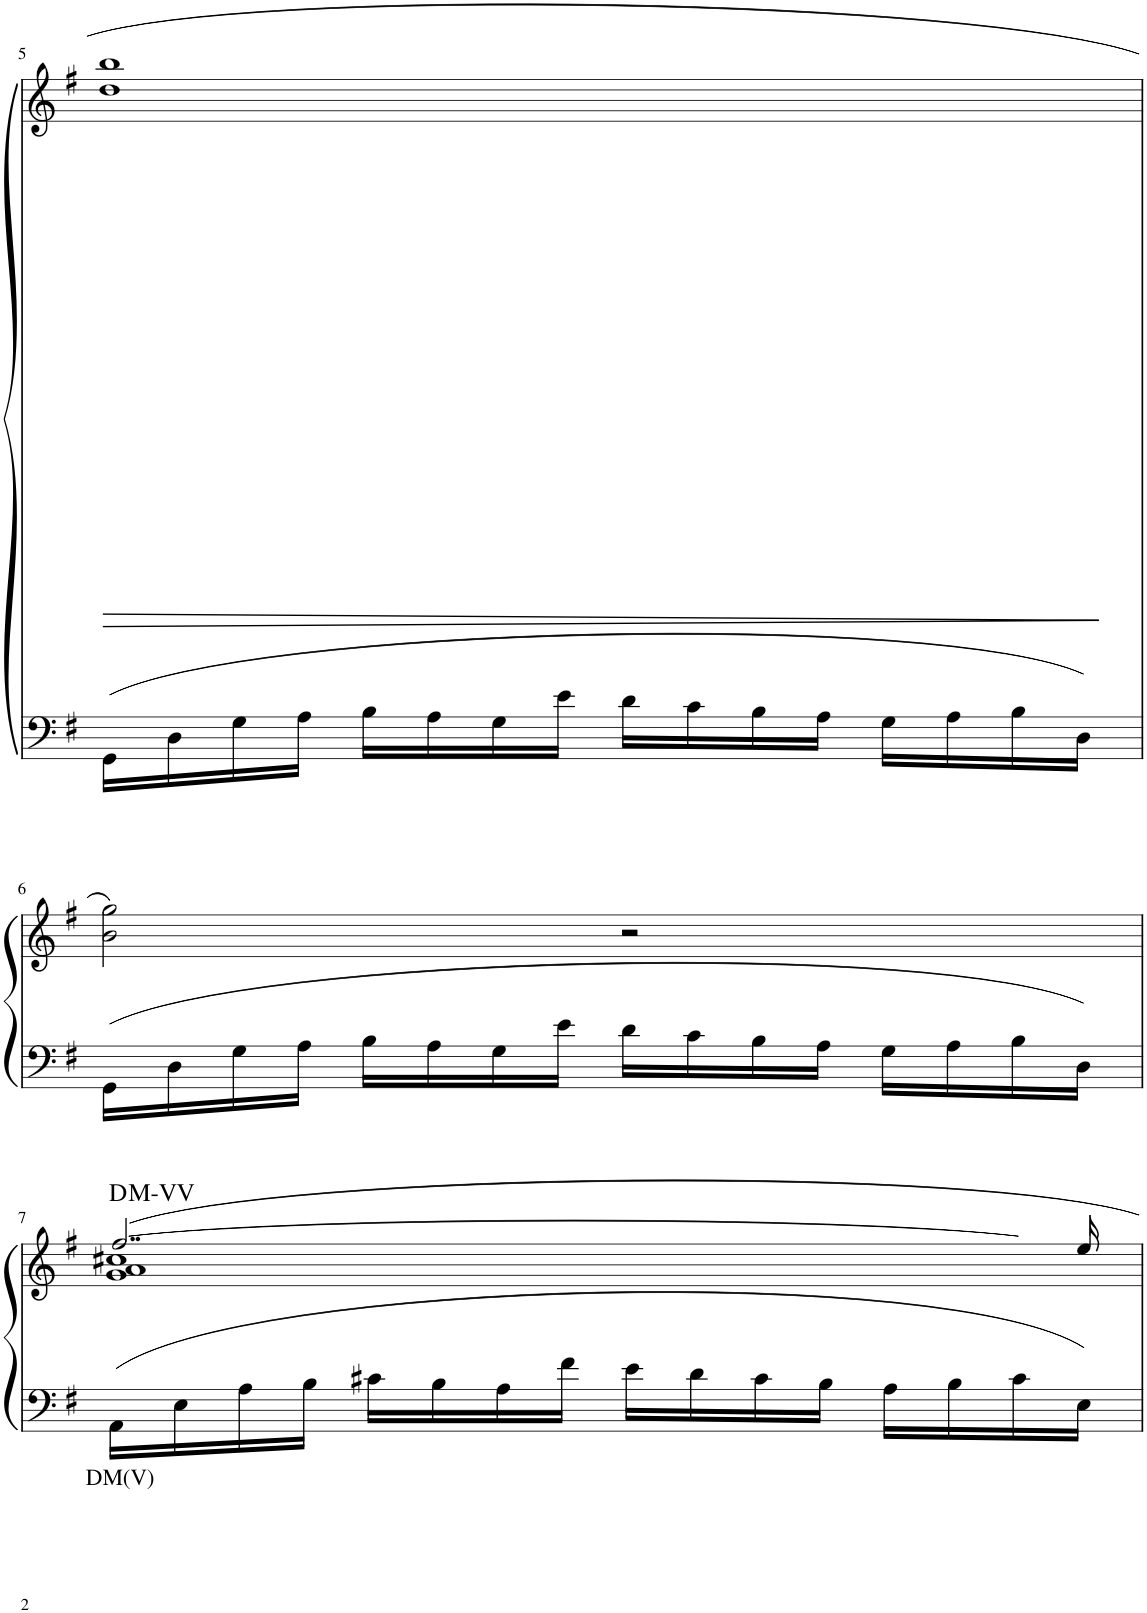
**kern	**text	**kern	**dynam	**harte
*part1	*part1	*part1	*part1	*part1
*staff2	*staff2	*staff1	*staff1/2	*
*I"Piano	*	*	*	*
*I'Pno	*	*	*	*
!!LO:PB:g=z
*clefF4	*	*clefG2	*	*
*k[f#]	*	*k[f#]	*	*
*M4/4	*	*M4/4	*	*
*met(c|)	*	*met(c|)	*	*
=5	=5	=5	=5	=5
!	!	!	!LO:HP:b	!
16GG\LL	.	1dd 1bb	>	.
16D\	.	.	.	.
16G\	.	.	.	.
16A\JJ	.	.	.	.
16B\LL	.	.	.	.
16A\	.	.	.	.
16G\	.	.	.	.
16e\JJ	.	.	.	.
16d\LL	.	.	.	.
16c\	.	.	.	.
16B\	.	.	.	.
16A\JJ	.	.	.	.
16G\LL	.	.	.	.
16A\	.	.	.	.
16B\	.	.	.	.
16D\JJ	.	.	.	.
.	.	.	]	.
!!LO:LB:g=z
=6	=6	=6	=6	=6
16GG\LL	.	2b\ 2gg\	.	.
16D\	.	.	.	.
16G\	.	.	.	.
16A\JJ	.	.	.	.
16B\LL	.	.	.	.
16A\	.	.	.	.
16G\	.	.	.	.
16e\JJ	.	.	.	.
16d\LL	.	2r	.	.
16c\	.	.	.	.
16B\	.	.	.	.
16A\JJ	.	.	.	.
16G\LL	.	.	.	.
16A\	.	.	.	.
16B\	.	.	.	.
16D\JJ	.	.	.	.
!!LO:LB:g=z
=7	=7	=7	=7	=7
!	!LO:LY:b	!	!	!LO:H:kt=M
*	*	*^	*	*
16AA\LL	DM(V)	[>2..ff#/	1g 1a 1cc#X	.	D:maj
16E\	.	.	.	.	.
16A\	.	.	.	.	.
16B\JJ	.	.	.	.	.
16c#X\LL	.	.	.	.	.
16B\	.	.	.	.	.
16A\	.	.	.	.	.
16f#\JJ	.	.	.	.	.
16e\LL	.	.	.	.	.
16d\	.	.	.	.	.
16c#\	.	.	.	.	.
16B\JJ	.	.	.	.	.
16A\LL	.	.	.	.	.
16B\	.	.	.	.	.
16c#\	.	16ff#!LL]	.	.	.
16E\JJ	.	16ee/JJ	.	.	.
*	*	*v	*v	*	*
=	=	=	=	=
*-	*-	*-	*-	*-
